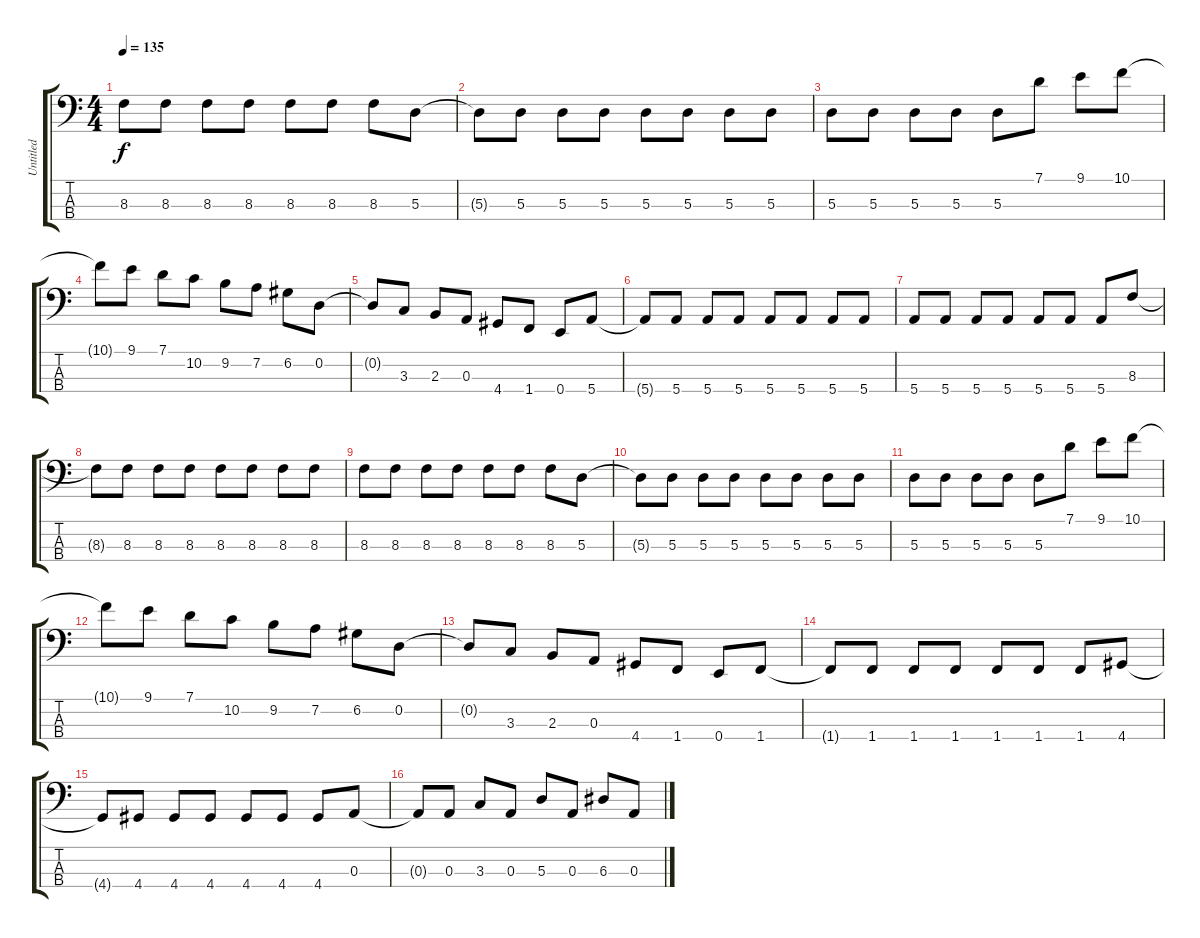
\track ("Untitled" "Untitled") {instrument electricbassfinger}
\staff {score tabs}
\tuning (G2 D2 A1 E1) {hide}
\ts (4 4)
\tempo 135
\clef f4
\ks c
8.3.8{dy f} 8.3.8 8.3.8 8.3.8 8.3.8 8.3.8 8.3.8 5.3.8 |
5.3{t}.8 5.3.8 5.3.8 5.3.8 5.3.8 5.3.8 5.3.8 5.3.8 |
5.3.8 5.3.8 5.3.8 5.3.8 5.3.8 7.1.8 9.1.8 10.1.8 |
10.1{t}.8 9.1.8 7.1.8 10.2.8 9.2.8 7.2.8 6.2.8 0.2.8 |
0.2{t}.8 3.3.8 2.3.8 0.3.8 4.4.8 1.4.8 0.4.8 5.4.8 |
5.4{t}.8 5.4.8 5.4.8 5.4.8 5.4.8 5.4.8 5.4.8 5.4.8 |
5.4.8 5.4.8 5.4.8 5.4.8 5.4.8 5.4.8 5.4.8 8.3.8 |
8.3{t}.8 8.3.8 8.3.8 8.3.8 8.3.8 8.3.8 8.3.8 8.3.8 |
8.3.8 8.3.8 8.3.8 8.3.8 8.3.8 8.3.8 8.3.8 5.3.8 |
5.3{t}.8 5.3.8 5.3.8 5.3.8 5.3.8 5.3.8 5.3.8 5.3.8 |
5.3.8 5.3.8 5.3.8 5.3.8 5.3.8 7.1.8 9.1.8 10.1.8 |
10.1{t}.8 9.1.8 7.1.8 10.2.8 9.2.8 7.2.8 6.2.8 0.2.8 |
0.2{t}.8 3.3.8 2.3.8 0.3.8 4.4.8 1.4.8 0.4.8 1.4.8 |
1.4{t}.8 1.4.8 1.4.8 1.4.8 1.4.8 1.4.8 1.4.8 4.4.8 |
4.4{t}.8 4.4.8 4.4.8 4.4.8 4.4.8 4.4.8 4.4.8 0.3.8 |
0.3{t}.8 0.3.8 3.3.8 0.3.8 5.3.8 0.3.8 6.3.8 0.3.8
